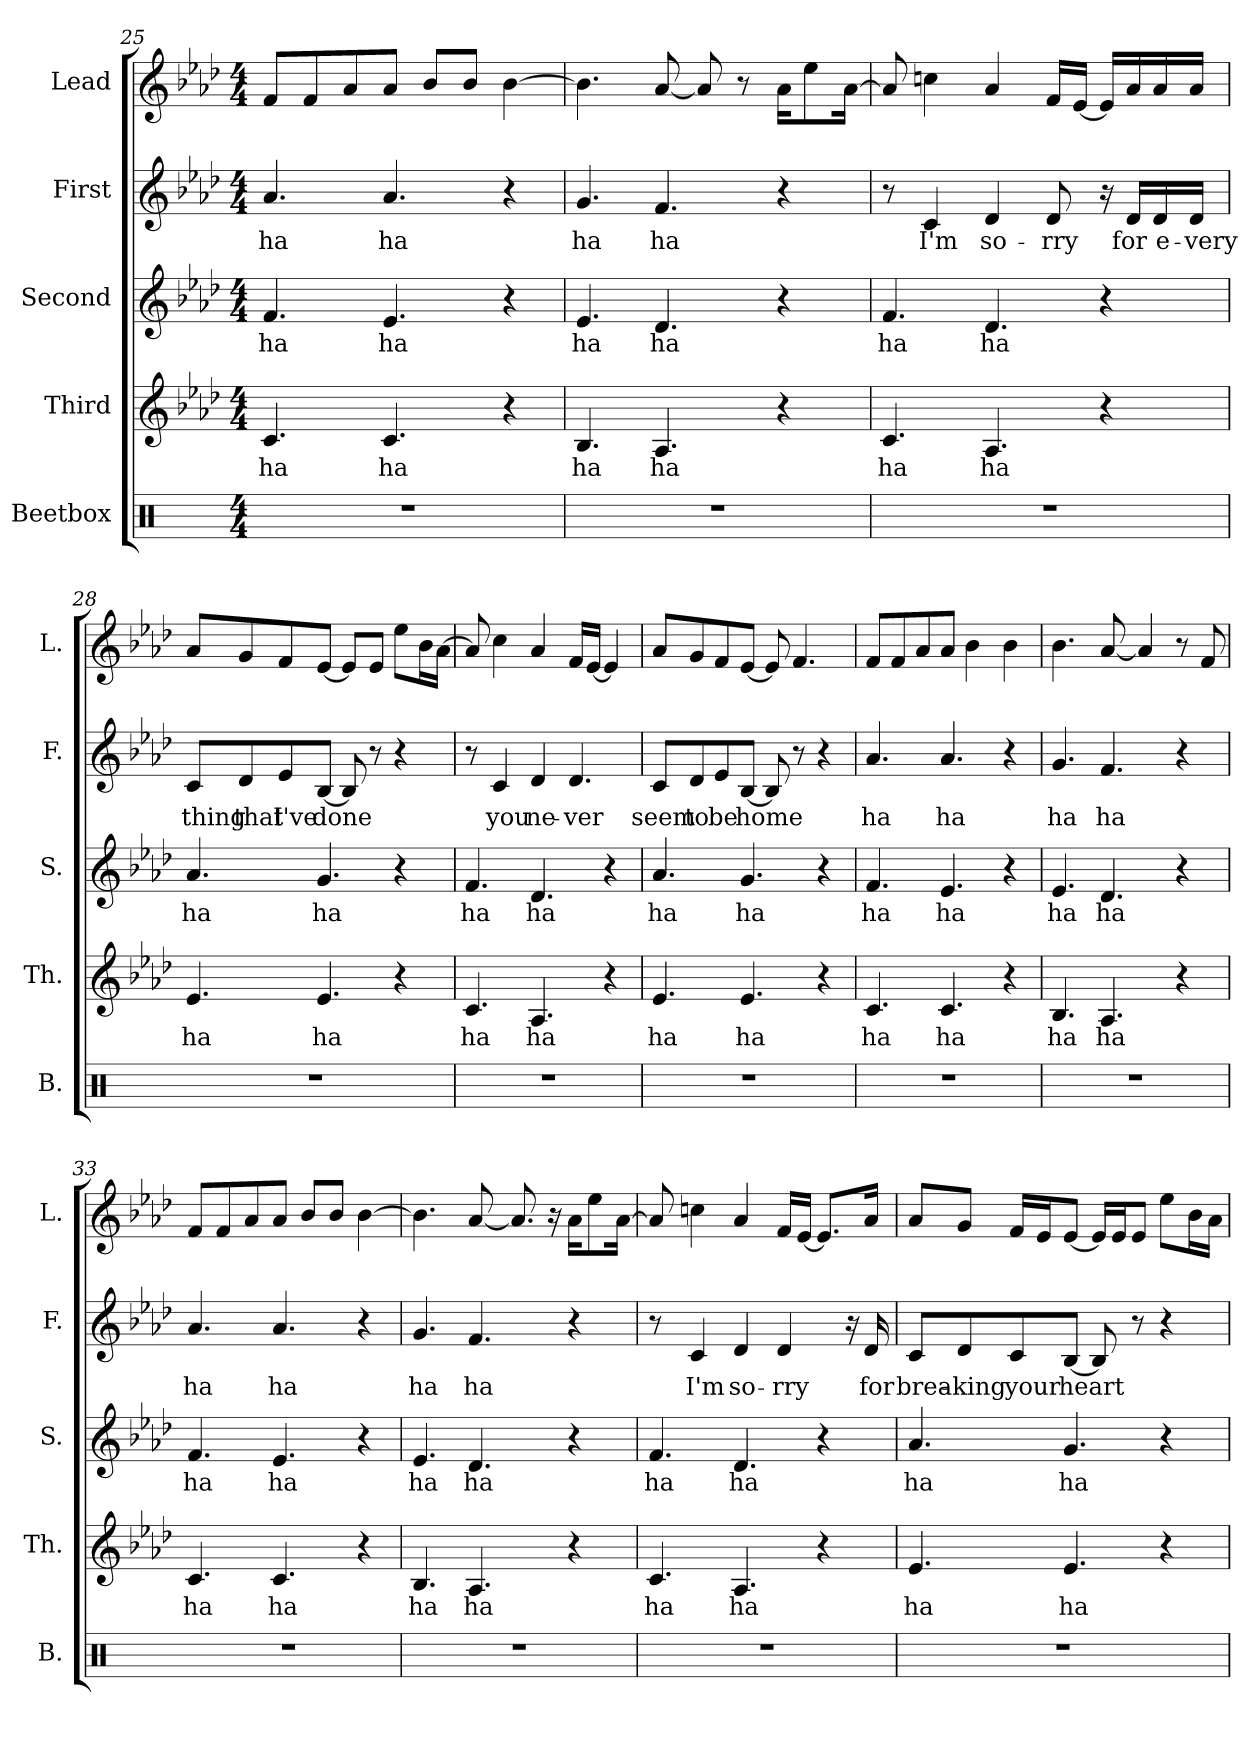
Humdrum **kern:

**kern	**kern	**text	**kern	**text	**kern	**text	**kern
*part5	*part4	*part4	*part3	*part3	*part2	*part2	*part1
*staff5	*staff4	*staff4	*staff3	*staff3	*staff2	*staff2	*staff1
*I"Beetbox	*I"Third	*	*I"Second	*	*I"First	*	*I"Lead
*I'B.	*I'Th.	*	*I'S.	*	*I'F.	*	*I'L.
*clefX	*clefG2	*	*clefG2	*	*clefG2	*	*clefG2
*k[]	*k[b-e-a-d-]	*	*k[b-e-a-d-]	*	*k[b-e-a-d-]	*	*k[b-e-a-d-]
*M4/4	*M4/4	*	*M4/4	*	*M4/4	*	*M4/4
=25	=25	=25	=25	=25	=25	=25	=25
1r	4.c/	ha	4.f/	ha	4.a-/	ha	8f/L
.	.	.	.	.	.	.	8f/
.	.	.	.	.	.	.	8a-/
.	4.c/	ha	4.e-/	ha	4.a-/	ha	8a-/J
.	.	.	.	.	.	.	8b-/L
.	.	.	.	.	.	.	8b-/J
.	4r	.	4r	.	4r	.	[4b-\
!!LO:LB:g=z
=26	=26	=26	=26	=26	=26	=26	=26
1r	4.B-/	ha	4.e-/	ha	4.g/	ha	4.b-\]
.	4.A-/	ha	4.d-/	ha	4.f/	ha	[8a-/
.	.	.	.	.	.	.	8a-/]
.	.	.	.	.	.	.	8r
.	4r	.	4r	.	4r	.	16a-\KL
.	.	.	.	.	.	.	8ee-\
.	.	.	.	.	.	.	[16a-\Jk
=27	=27	=27	=27	=27	=27	=27	=27
1r	4.c/	ha	4.f/	ha	8r	.	8a-/]
.	.	.	.	.	4c/	I'm	4ccn\
.	4.A-/	ha	4.d-/	ha	4d-/	so-	4a-/
.	.	.	.	.	8d-/	-rry	16f/LL
.	.	.	.	.	.	.	[16e-/JJ
.	4r	.	4r	.	16r	.	16e-/LL]
.	.	.	.	.	16d-/LL	for	16a-/
.	.	.	.	.	16d-/	e-	16a-/
.	.	.	.	.	16d-/JJ	-very	16a-/JJ
=28	=28	=28	=28	=28	=28	=28	=28
1r	4.e-/	ha	4.a-/	ha	8c/L	thing	8a-/L
.	.	.	.	.	8d-/	that	8g/
.	.	.	.	.	8e-/	I've	8f/
.	4.e-/	ha	4.g/	ha	[8B-/J	done	[8e-/J
.	.	.	.	.	8B-/]	.	8e-/L]
.	.	.	.	.	8r	.	8e-/J
.	4r	.	4r	.	4r	.	8ee-\L
.	.	.	.	.	.	.	16b-\L
.	.	.	.	.	.	.	[16a-\JJ
!!LO:PB:g=z
=29	=29	=29	=29	=29	=29	=29	=29
1r	4.c/	ha	4.f/	ha	8r	.	8a-/]
.	.	.	.	.	4c/	you	4cc\
.	4.A-/	ha	4.d-/	ha	4d-/	ne-	4a-/
.	.	.	.	.	4.d-/	-ver	16f/LL
.	.	.	.	.	.	.	[16e-/JJ
.	4r	.	4r	.	.	.	4e-/]
=30	=30	=30	=30	=30	=30	=30	=30
1r	4.e-/	ha	4.a-/	ha	8c/L	seem	8a-/L
.	.	.	.	.	8d-/	to	8g/
.	.	.	.	.	8e-/	be	8f/
.	4.e-/	ha	4.g/	ha	[8B-/J	home	[8e-/J
.	.	.	.	.	8B-/]	.	8e-/]
.	.	.	.	.	8r	.	4.f/
.	4r	.	4r	.	4r	.	.
=31	=31	=31	=31	=31	=31	=31	=31
1r	4.c/	ha	4.f/	ha	4.a-/	ha	8f/L
.	.	.	.	.	.	.	8f/
.	.	.	.	.	.	.	8a-/
.	4.c/	ha	4.e-/	ha	4.a-/	ha	8a-/J
.	.	.	.	.	.	.	4b-\
.	4r	.	4r	.	4r	.	4b-\
=32	=32	=32	=32	=32	=32	=32	=32
1r	4.B-/	ha	4.e-/	ha	4.g/	ha	4.b-\
.	4.A-/	ha	4.d-/	ha	4.f/	ha	[8a-/
.	.	.	.	.	.	.	4a-/]
.	4r	.	4r	.	4r	.	8r
.	.	.	.	.	.	.	8f/
=33	=33	=33	=33	=33	=33	=33	=33
1r	4.c/	ha	4.f/	ha	4.a-/	ha	8f/L
.	.	.	.	.	.	.	8f/
.	.	.	.	.	.	.	8a-/
.	4.c/	ha	4.e-/	ha	4.a-/	ha	8a-/J
.	.	.	.	.	.	.	8b-/L
.	.	.	.	.	.	.	8b-/J
.	4r	.	4r	.	4r	.	[4b-\
!!LO:LB:g=z
=34	=34	=34	=34	=34	=34	=34	=34
1r	4.B-/	ha	4.e-/	ha	4.g/	ha	4.b-\]
.	4.A-/	ha	4.d-/	ha	4.f/	ha	[8a-/
.	.	.	.	.	.	.	8.a-/]
.	.	.	.	.	.	.	16r
.	4r	.	4r	.	4r	.	16a-\KL
.	.	.	.	.	.	.	8ee-\
.	.	.	.	.	.	.	[16a-\Jk
=35	=35	=35	=35	=35	=35	=35	=35
1r	4.c/	ha	4.f/	ha	8r	.	8a-/]
.	.	.	.	.	4c/	I'm	4ccn\
.	4.A-/	ha	4.d-/	ha	4d-/	so-	4a-/
.	.	.	.	.	4d-/	-rry	16f/LL
.	.	.	.	.	.	.	[16e-/JJ
.	4r	.	4r	.	.	.	8.e-/L]
.	.	.	.	.	16r	.	.
.	.	.	.	.	16d-/	for	16a-/Jk
=36	=36	=36	=36	=36	=36	=36	=36
1r	4.e-/	ha	4.a-/	ha	8c/L	brea-	8a-/L
.	.	.	.	.	8d-/	-king	8g/J
.	.	.	.	.	8c/	your	16f/LL
.	.	.	.	.	.	.	16e-/J
.	4.e-/	ha	4.g/	ha	[8B-/J	heart	[8e-/J
.	.	.	.	.	8B-/]	.	16e-/LL]
.	.	.	.	.	.	.	16e-/J
.	.	.	.	.	8r	.	8e-/J
.	4r	.	4r	.	4r	.	8ee-\L
.	.	.	.	.	.	.	16b-\L
.	.	.	.	.	.	.	16a-\JJ
=	=	=	=	=	=	=	=
*-	*-	*-	*-	*-	*-	*-	*-
